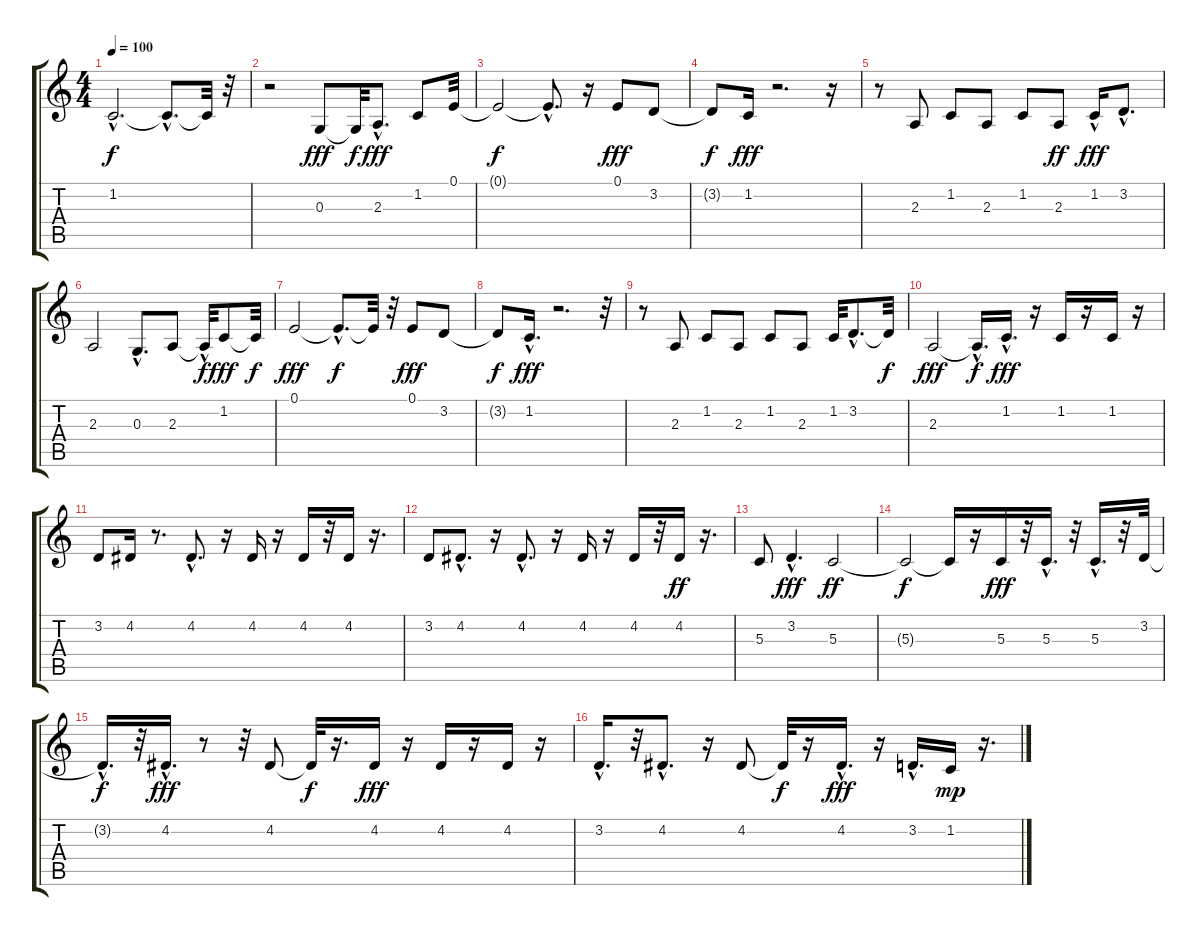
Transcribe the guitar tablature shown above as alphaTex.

\track "" {instrument frenchhorn}
\staff {score tabs}
\tuning (E4 B3 G3 D3 A2 E2) {hide}
\ts (4 4)
\tempo 100
\clef g2
\ks c
1.2{hac t}.2{d dy f} 1.2{hac t}.8{d} 1.2{t}.32 r.32 |
r.2 0.3.8{dy fff} 0.3{t}.32{dy f} 2.3{hac}.8{d dy fff} 1.2.8 0.1.32 |
0.1{t}.2{dy f} 0.1{hac t}.8{d} r.16 0.1.8{dy fff} 3.2.8 |
3.2{t}.8{dy f} 1.2.16{dy fff} r.2{d} r.16 |
r.8 2.3.8 1.2.8 2.3.8 1.2.8 2.3.8{dy ff} 1.2{hac}.16{dy fff} 3.2{hac}.8{d} |
2.3.2 0.3{hac}.8{d} 2.3.8 2.3{hac t}.32{dy f} 1.2.8{dy fff} 1.2{t}.32{dy f} |
0.1.2{dy fff} 0.1{hac t}.8{d dy f} 0.1{t}.32 r.32 0.1.8{dy fff} 3.2.8 |
3.2{t}.8{dy f} 1.2{hac}.16{d dy fff} r.2{d} r.32 |
r.8 2.3.8 1.2.8 2.3.8 1.2.8 2.3.8 1.2.32 3.2{hac}.8{d} 3.2{t}.32{dy f} |
2.3.2{dy fff} 2.3{hac t}.16{d dy f} 1.2{hac}.16{d dy fff} r.16 1.2.16 r.16 1.2.16 r.16 |
3.2.8 4.2.16 r.8{d} 4.2{hac}.8{d} r.16 4.2.16 r.16 4.2.16 r.32 4.2.16 r.16{d} |
3.2.8 4.2{hac}.8{d} r.16 4.2{hac}.8{d} r.16 4.2.16 r.16 4.2.16 r.32 4.2.16{dy ff} r.16{d} |
5.3.8 3.2{hac}.4{d dy fff} 5.3.2{dy ff} |
5.3{t}.2{dy f} 5.3{t}.16 r.16 5.3.16{dy fff} r.32 5.3{hac}.16{d} r.32 5.3{hac}.16{d} r.32 3.2.32 |
3.2{hac t}.16{d dy f} r.32 4.2{hac}.16{d dy fff} r.8 r.32 4.2.8 4.2{t}.32{dy f} r.16{d} 4.2.16{dy fff} r.16 4.2.16 r.16 4.2.16 r.16 |
3.2{hac}.16{d} r.32 4.2{hac}.8{d} r.16 4.2.8 4.2{t}.32{dy f} r.16 4.2{hac}.16{d dy fff} r.16 3.2{hac}.16{d} 1.2.16{dy mp} r.16{d}
